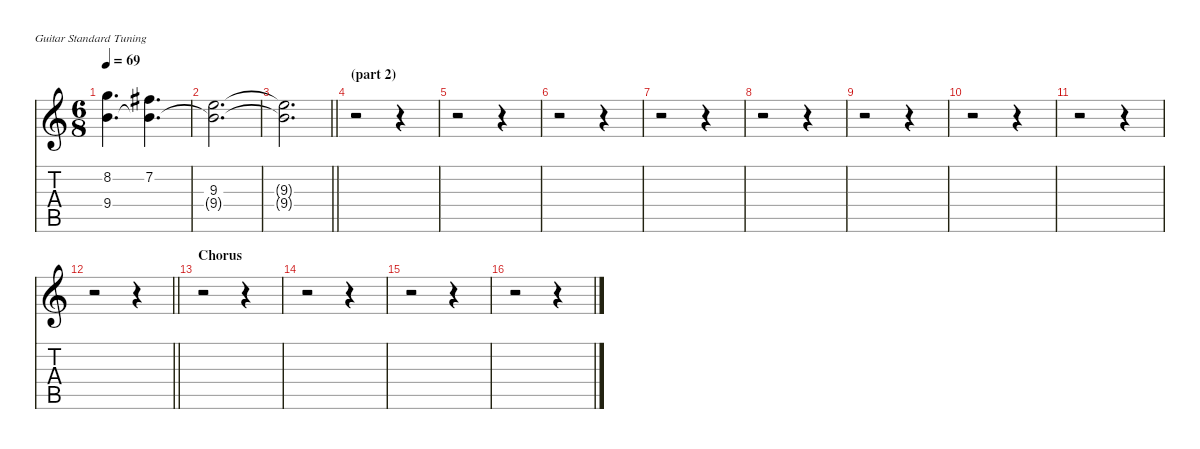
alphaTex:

\defaultSystemsLayout 4
\hideDynamics
\bracketExtendMode nobrackets
\singleTrackTrackNamePolicy hidden
\multiTrackTrackNamePolicy hidden
\otherSystemsTrackNameOrientation horizontal
\track ("Guitar 3" "dist.guit.") {instrument distortionguitar}
\staff {score tabs}
\tuning (E4 B3 G3 D3 A2 E2)
\ts (6 8)
\tempo 69
\clef g2
\ks c
(8.2 9.4).4{d dy f beam Down} (7.2{acc #} 9.4{t}).4{d beam Down} |
(9.3 9.4{t}).2{d beam Down} |
\barLineRight lightlight
(9.3{t} 9.4{t}).2{d beam Down} |
\section ("" "(part 2)")
r.2{beam Down} r.4{beam Down} |
r.2{beam Down} r.4{beam Down} |
r.2{beam Down} r.4{beam Down} |
r.2{beam Down} r.4{beam Down} |
r.2{beam Down} r.4{beam Down} |
r.2{beam Down} r.4{beam Down} |
r.2{beam Down} r.4{beam Down} |
r.2{beam Down} r.4{beam Down} |
\barLineRight lightlight
r.2{beam Down} r.4{beam Down} |
\section ("" "Chorus")
r.2{beam Down} r.4{beam Down} |
r.2{beam Down} r.4{beam Down} |
r.2{beam Down} r.4{beam Down} |
r.2{beam Down} r.4{beam Down}
